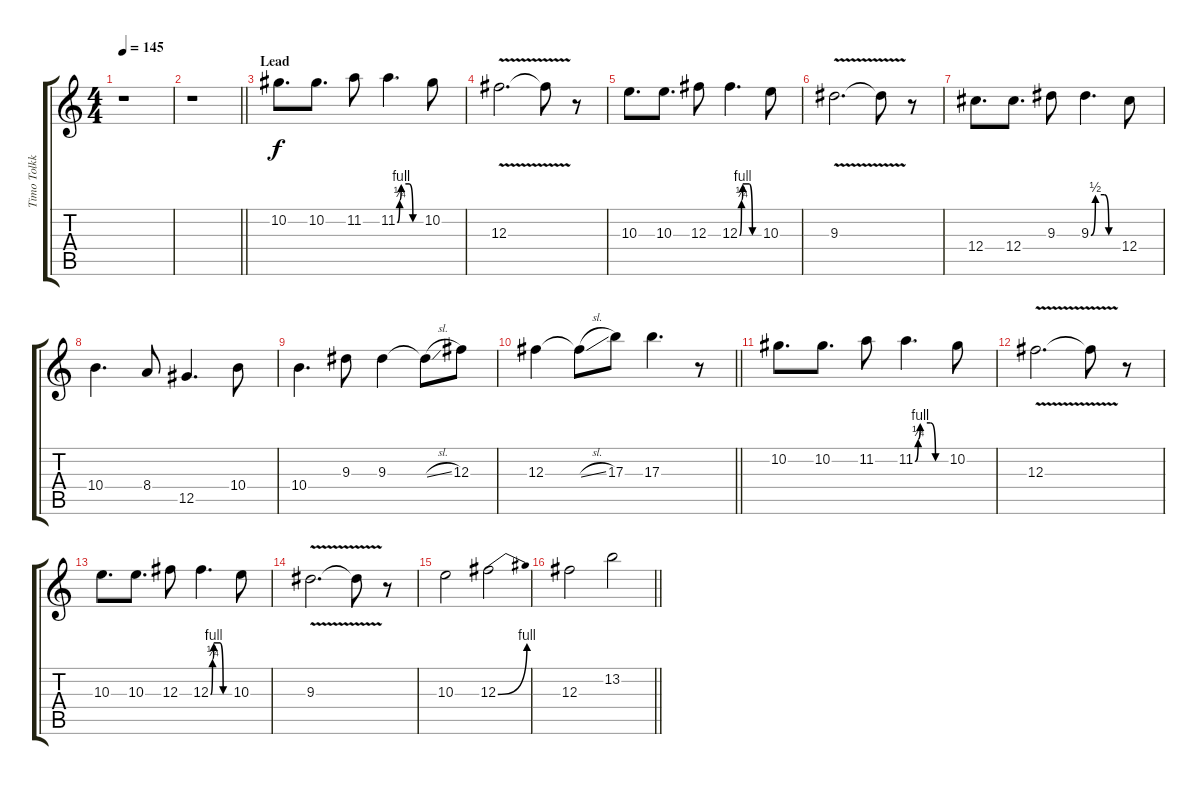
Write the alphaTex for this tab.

\track ("Timo Tolkki (lead)" "Timo Tolkk") {instrument distortionguitar}
\staff {score tabs}
\tuning (Eb4 Bb3 Gb3 Db3 Ab2 Eb2) {hide}
\ts (4 4)
\tempo 145
\clef g2
\ks c
r.1{dy f} |
\barLineRight lightlight
r.1 |
\section ("" "Lead")
10.2.8{d} 10.2.8{d} 11.2.8 11.2{be (custom 0 0 6 1 10 4 30 4 40 0 60 0)}.4{d} 10.2.8 |
12.3{v}.2{d} 12.3{t}.8 r.8 |
10.3.8{d} 10.3.8{d} 12.3.8 12.3{be (custom 0 0 6 1 10 4 30 4 40 0 60 0)}.4{d} 10.3.8 |
9.3{v}.2{d} 9.3{t}.8 r.8 |
12.4.8{d} 12.4.8{d} 9.3.8 9.3{be (custom 0 0 10 2 30 2 40 0 60 0)}.4{d} 12.4.8 |
10.4.4{d} 8.4.8 12.5.4{d} 10.4.8 |
10.4.4{d} 9.3.8 9.3.4 9.3{sl t}.8 12.3.8 |
\barLineRight lightlight
12.3.4 12.3{sl t}.8 17.3.8 17.3.4{d} r.8 |
10.2.8{d} 10.2.8{d} 11.2.8 11.2{be (custom 0 0 6 1 10 4 30 4 40 0 60 0)}.4{d} 10.2.8 |
12.3{v}.2{d} 12.3{t}.8 r.8 |
10.3.8{d} 10.3.8{d} 12.3.8 12.3{be (custom 0 0 6 1 10 4 30 4 40 0 60 0)}.4{d} 10.3.8 |
9.3{v}.2{d} 9.3{t}.8 r.8 |
10.3.2 12.3{be (bend 0 0 60 4)}.2 |
\barLineRight lightlight
12.3.2 13.2.2
